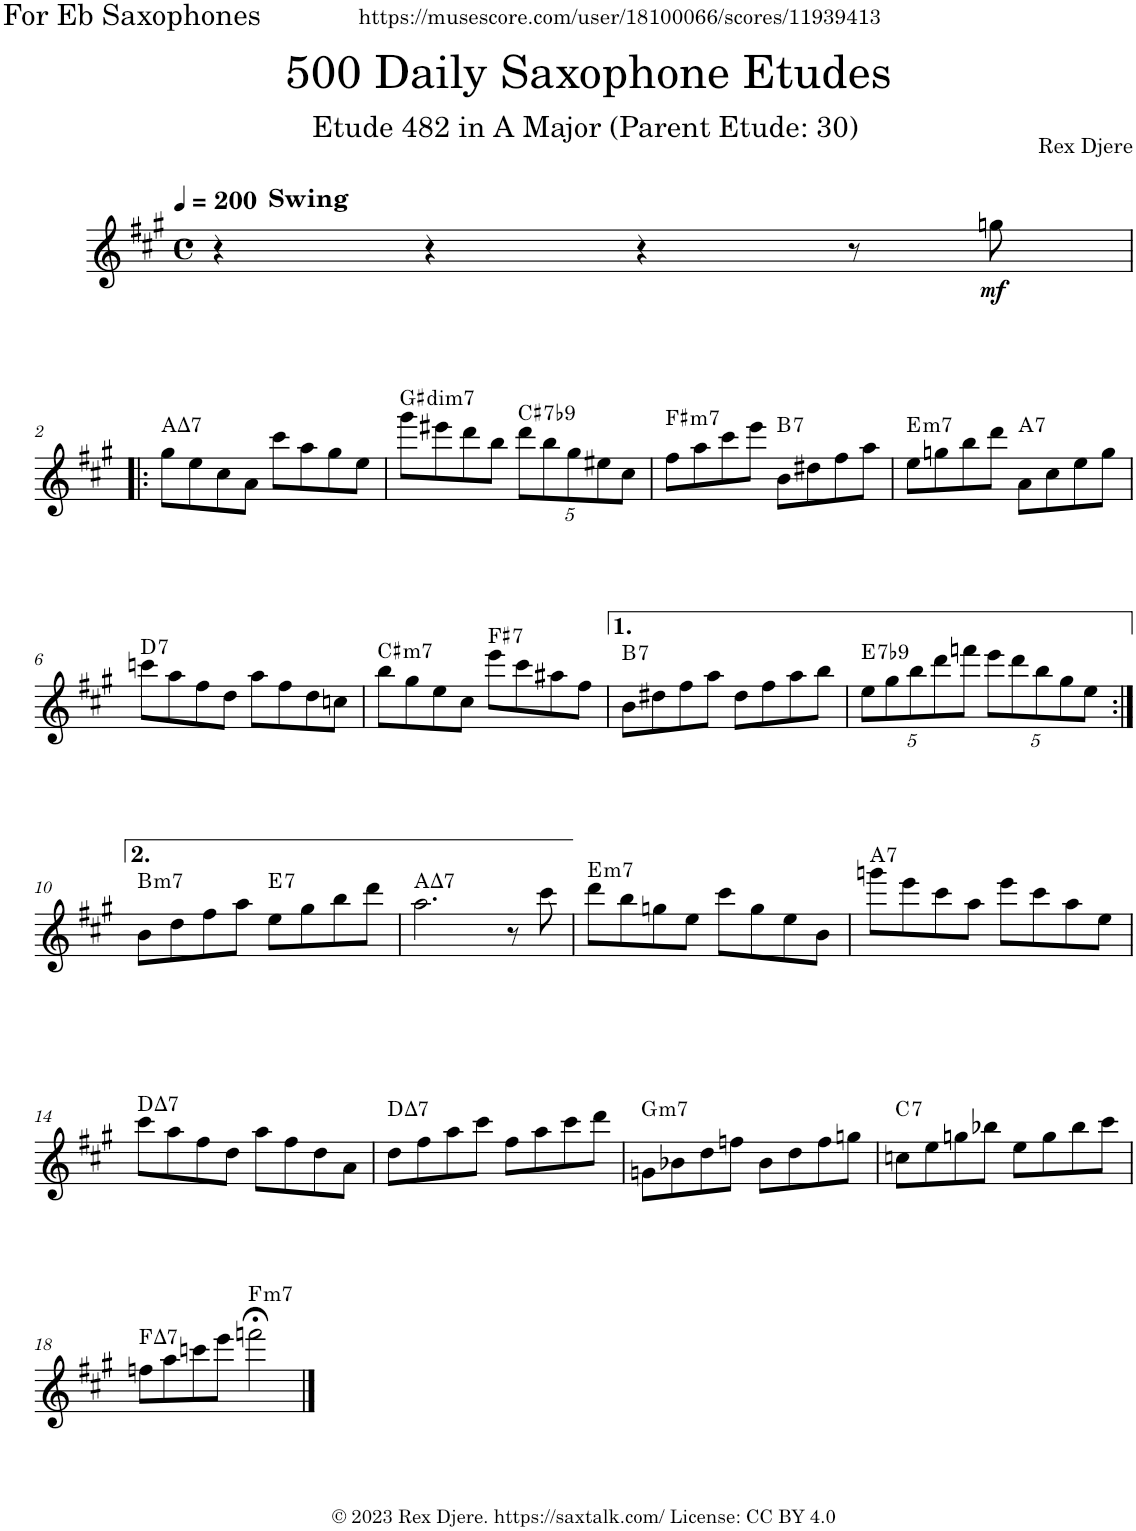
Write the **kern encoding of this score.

**kern	**dynam	**harte
*part1	*part1	*part1
*staff1	*staff1	*
*I"Alto Saxophone	*	*
*I'A. Sax.	*	*
*clefG2	*	*
*Trd5c9	*	*
*k[f#c#g#]	*	*
*M4/4	*	*
*met(c)	*	*
*MM200	*	*
=1	=1	=1
!LO:TX:a:B:t=Swing	!	!
4r	.	.
4r	.	.
4r	.	.
8r	.	.
!	!LO:DY:b	!
8ggn\	mf	.
!!LO:LB:g=z
=2!|:	=2!|:	=2!|:
!	!	!LO:H:kt=7
8gg#\L	.	A:maj7
8ee\	.	.
8cc#\	.	.
8a\J	.	.
8ccc#\L	.	.
8aa\	.	.
8gg#\	.	.
8ee\J	.	.
=3	=3	=3
!	!	!LO:H:kt=dim7
8ggg#\L	.	G#:dim7
8eee#X\	.	.
8ddd\	.	.
8bb\J	.	.
*Xbrackettup	*	*
!	!	!LO:H:kt=7
10ddd\L	.	C#:7(b9)
10bb\	.	.
10gg#\	.	.
10ee#X\	.	.
10cc#\J	.	.
=4	=4	=4
!	!	!LO:H:kt=m7
8ff#\L	.	F#:min7
8aa\	.	.
8ccc#\	.	.
8eee\J	.	.
!	!	!LO:H:kt=7
8b\L	.	B:7
8dd#X\	.	.
8ff#\	.	.
8aa\J	.	.
=5	=5	=5
!	!	!LO:H:kt=m7
8ee\L	.	E:min7
8ggn\	.	.
8bb\	.	.
8ddd\J	.	.
!	!	!LO:H:kt=7
8a\L	.	A:7
8cc#\	.	.
8ee\	.	.
8gg\J	.	.
!!LO:LB:g=z
=6	=6	=6
!	!	!LO:H:kt=7
8cccn\L	.	D:7
8aa\	.	.
8ff#\	.	.
8dd\J	.	.
8aa\L	.	.
8ff#\	.	.
8dd\	.	.
8ccn\J	.	.
=7	=7	=7
!	!	!LO:H:kt=m7
8bb\L	.	C#:min7
8gg#\	.	.
8ee\	.	.
8cc#\J	.	.
!	!	!LO:H:kt=7
8eee\L	.	F#:7
8ccc#\	.	.
8aa#X\	.	.
8ff#\J	.	.
=8	=8	=8
!	!	!LO:H:kt=7
8b\L	.	B:7
8dd#X\	.	.
8ff#\	.	.
8aa\J	.	.
8dd#\L	.	.
8ff#\	.	.
8aa\	.	.
8bb\J	.	.
=9	=9	=9
!	!	!LO:H:kt=7
10ee\L	.	E:7(b9)
10gg#\	.	.
10bb\	.	.
10ddd\	.	.
10fffn\J	.	.
10eee\L	.	.
10ddd\	.	.
10bb\	.	.
10gg#\	.	.
10ee\J	.	.
!!LO:LB:g=z
=10:|!	=10:|!	=10:|!
!	!	!LO:H:kt=m7
8b\L	.	B:min7
8dd\	.	.
8ff#\	.	.
8aa\J	.	.
!	!	!LO:H:kt=7
8ee\L	.	E:7
8gg#\	.	.
8bb\	.	.
8ddd\J	.	.
=11	=11	=11
!	!	!LO:H:kt=7
2.aa\	.	A:maj7
8r	.	.
8ccc#\	.	.
=12	=12	=12
!	!	!LO:H:kt=m7
8ddd\L	.	E:min7
8bb\	.	.
8ggn\	.	.
8ee\J	.	.
8ccc#\L	.	.
8gg\	.	.
8ee\	.	.
8b\J	.	.
=13	=13	=13
!	!	!LO:H:kt=7
8gggn\L	.	A:7
8eee\	.	.
8ccc#\	.	.
8aa\J	.	.
8eee\L	.	.
8ccc#\	.	.
8aa\	.	.
8ee\J	.	.
!!LO:LB:g=z
=14	=14	=14
!	!	!LO:H:kt=7
8ccc#\L	.	D:maj7
8aa\	.	.
8ff#\	.	.
8dd\J	.	.
8aa\L	.	.
8ff#\	.	.
8dd\	.	.
8a\J	.	.
=15	=15	=15
!	!	!LO:H:kt=7
8dd\L	.	D:maj7
8ff#\	.	.
8aa\	.	.
8ccc#\J	.	.
8ff#\L	.	.
8aa\	.	.
8ccc#\	.	.
8ddd\J	.	.
=16	=16	=16
!	!	!LO:H:kt=m7
8gn\L	.	G:min7
8b-X\	.	.
8dd\	.	.
8ffn\J	.	.
8b-\L	.	.
8dd\	.	.
8ff\	.	.
8ggn\J	.	.
=17	=17	=17
!	!	!LO:H:kt=7
8ccn\L	.	C:7
8ee\	.	.
8ggn\	.	.
8bb-X\J	.	.
8ee\L	.	.
8gg\	.	.
8bb-\	.	.
8ccc#\J	.	.
!!LO:LB:g=z
=18	=18	=18
!	!	!LO:H:kt=7
8ffn\L	.	F:maj7
8aa\	.	.
8cccn\	.	.
8eee\J	.	.
!	!	!LO:H:kt=m7
2fffn;<\	.	F:min7
==	==	==
*-	*-	*-
